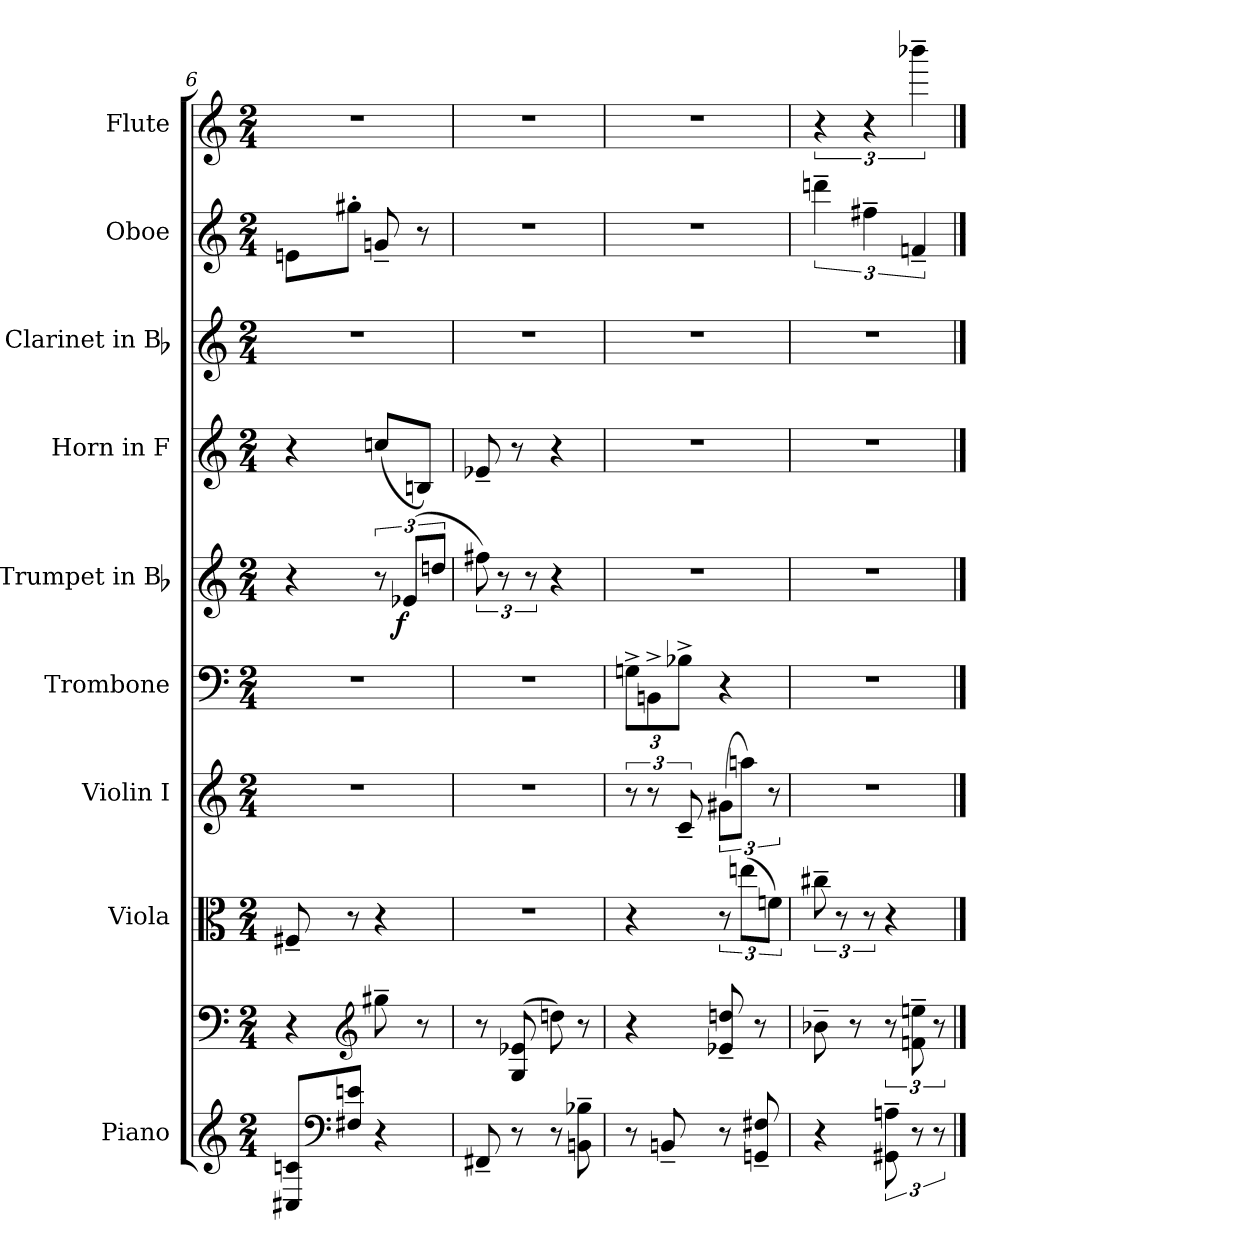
**kern	**kern	**kern	**kern	**kern	**kern	**dynam	**kern	**kern	**kern	**kern
*part9	*part9	*part8	*part7	*part6	*part5	*part5	*part4	*part3	*part2	*part1
*staff10	*staff9	*staff8	*staff7	*staff6	*staff5	*staff5	*staff4	*staff3	*staff2	*staff1
*I"Piano	*	*I"Viola	*I"Violin I	*I"Trombone	*I"Trumpet in Bb	*	*I"Horn in F	*I"Clarinet in Bb	*I"Oboe	*I"Flute
*I'Pno.	*	*I'Vla.	*I'Vln. I	*I'Tbn.	*I'Tpt.	*	*I'Hn.	*I'Cl.	*I'Ob.	*I'Fl.
*clefG2	*clefF4	*clefC3	*clefG2	*clefF4	*clefG2	*	*clefG2	*clefG2	*clefG2	*clefG2
*k[]	*k[]	*k[]	*k[]	*k[]	*k[]	*	*	*k[]	*k[]	*k[]
*M2/4	*M2/4	*M2/4	*M2/4	*M2/4	*M2/4	*	*M2/4	*M2/4	*M2/4	*M2/4
=6	=6	=6	=6	=6	=6	=6	=6	=6	=6	=6
8C#X 8cnL	4r	8F#X~	2r	2r	4r	.	4r	2r	8enL	2r
*clefF4	*	*	*	*	*	*	*	*	*	*
8F#X 8enJ	.	8r	.	.	.	.	.	.	8gg#X'J	.
*	*clefG2	*	*	*	*	*	*	*	*	*
4r	8gg#X~	4r	.	.	12r	.	(8ccnL	.	8gn~	.
.	.	.	.	.	(12e-XL	f	.	.	.	.
.	8r	.	.	.	.	.	8BnJ)	.	8r	.
.	.	.	.	.	12ddnJ	.	.	.	.	.
=7	=7	=7	=7	=7	=7	=7	=7	=7	=7	=7
8FF#X~	8r	2r	2r	2r	12ff#X)	.	8e-X~	2r	2r	2r
.	.	.	.	.	12r	.	.	.	.	.
8r	(8G 8e-X	.	.	.	.	.	8r	.	.	.
.	.	.	.	.	12r	.	.	.	.	.
8r	8ddn)	.	.	.	4r	.	4r	.	.	.
8BBn~ 8B-X~	8r	.	.	.	.	.	.	.	.	.
=8	=8	=8	=8	=8	=8	=8	=8	=8	=8	=8
8r	4r	4r	12r	12Gn^L	2r	.	2r	2r	2r	2r
.	.	.	12r	12BBn^	.	.	.	.	.	.
8BBn~	.	.	.	.	.	.	.	.	.	.
.	.	.	12c~	12B-X^J	.	.	.	.	.	.
8r	8e-X~ 8ddn~	12r	(12g#XL	4r	.	.	.	.	.	.
.	.	(12eenL	12aanJ)	.	.	.	.	.	.	.
8GGn~ 8F#X~	8r	.	.	.	.	.	.	.	.	.
.	.	12fnJ)	12r	.	.	.	.	.	.	.
=9	=9	=9	=9	=9	=9	=9	=9	=9	=9	=9
4r	8b-X~	12cc#X~	2r	2r	2r	.	2r	2r	6dddn~	6r
.	.	12r	.	.	.	.	.	.	.	.
.	8r	.	.	.	.	.	.	.	.	.
.	.	12r	.	.	.	.	.	.	6ff#X~	6r
12GG#X~ 12An~	12r	4r	.	.	.	.	.	.	.	.
12r	12fn~ 12een~	.	.	.	.	.	.	.	6fn~	6bbb-X~
12r	12r	.	.	.	.	.	.	.	.	.
==	==	==	==	==	==	==	==	==	==	==
*-	*-	*-	*-	*-	*-	*-	*-	*-	*-	*-
